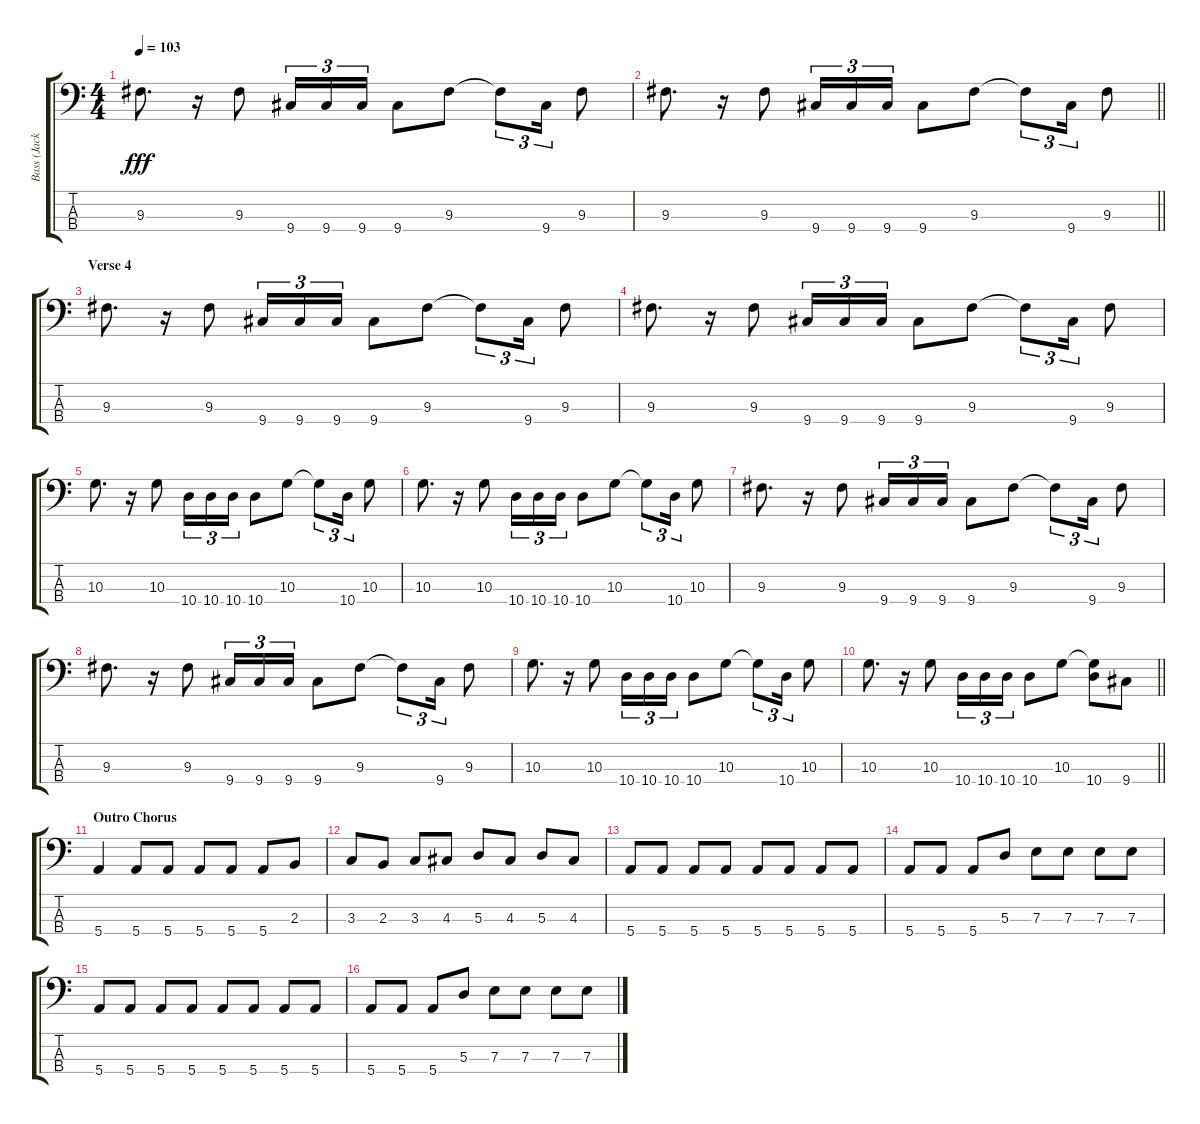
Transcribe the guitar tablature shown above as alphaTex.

\track ("Bass (Jack Casady)" "Bass (Jack") {instrument electricbassfinger}
\staff {score tabs}
\tuning (G2 D2 A1 E1) {hide}
\ts (4 4)
\tempo 103
\clef f4
\ks c
9.3.8{d dy fff} r.16 9.3.8 9.4.16{tu (3 2)} 9.4.16{tu (3 2)} 9.4.16{tu (3 2)} 9.4.8 9.3.8 9.3{t}.8{tu (3 2)} 9.4.16{tu (3 2)} 9.3.8 |
\barLineRight lightlight
9.3.8{d} r.16 9.3.8 9.4.16{tu (3 2)} 9.4.16{tu (3 2)} 9.4.16{tu (3 2)} 9.4.8 9.3.8 9.3{t}.8{tu (3 2)} 9.4.16{tu (3 2)} 9.3.8 |
\section ("" "Verse 4")
9.3.8{d} r.16 9.3.8 9.4.16{tu (3 2)} 9.4.16{tu (3 2)} 9.4.16{tu (3 2)} 9.4.8 9.3.8 9.3{t}.8{tu (3 2)} 9.4.16{tu (3 2)} 9.3.8 |
9.3.8{d} r.16 9.3.8 9.4.16{tu (3 2)} 9.4.16{tu (3 2)} 9.4.16{tu (3 2)} 9.4.8 9.3.8 9.3{t}.8{tu (3 2)} 9.4.16{tu (3 2)} 9.3.8 |
10.3.8{d} r.16 10.3.8 10.4.16{tu (3 2)} 10.4.16{tu (3 2)} 10.4.16{tu (3 2)} 10.4.8 10.3.8 10.3{t}.8{tu (3 2)} 10.4.16{tu (3 2)} 10.3.8 |
10.3.8{d} r.16 10.3.8 10.4.16{tu (3 2)} 10.4.16{tu (3 2)} 10.4.16{tu (3 2)} 10.4.8 10.3.8 10.3{t}.8{tu (3 2)} 10.4.16{tu (3 2)} 10.3.8 |
9.3.8{d} r.16 9.3.8 9.4.16{tu (3 2)} 9.4.16{tu (3 2)} 9.4.16{tu (3 2)} 9.4.8 9.3.8 9.3{t}.8{tu (3 2)} 9.4.16{tu (3 2)} 9.3.8 |
9.3.8{d} r.16 9.3.8 9.4.16{tu (3 2)} 9.4.16{tu (3 2)} 9.4.16{tu (3 2)} 9.4.8 9.3.8 9.3{t}.8{tu (3 2)} 9.4.16{tu (3 2)} 9.3.8 |
10.3.8{d} r.16 10.3.8 10.4.16{tu (3 2)} 10.4.16{tu (3 2)} 10.4.16{tu (3 2)} 10.4.8 10.3.8 10.3{t}.8{tu (3 2)} 10.4.16{tu (3 2)} 10.3.8 |
\barLineRight lightlight
10.3.8{d} r.16 10.3.8 10.4.16{tu (3 2)} 10.4.16{tu (3 2)} 10.4.16{tu (3 2)} 10.4.8 10.3.8 (10.3{t} 10.4).8 9.4.8 |
\section ("" "Outro Chorus")
5.4.4 5.4.8 5.4.8 5.4.8 5.4.8 5.4.8 2.3.8 |
3.3.8 2.3.8 3.3.8 4.3.8 5.3.8 4.3.8 5.3.8 4.3.8 |
5.4.8 5.4.8 5.4.8 5.4.8 5.4.8 5.4.8 5.4.8 5.4.8 |
5.4.8 5.4.8 5.4.8 5.3.8 7.3.8 7.3.8 7.3.8 7.3.8 |
5.4.8 5.4.8 5.4.8 5.4.8 5.4.8 5.4.8 5.4.8 5.4.8 |
5.4.8 5.4.8 5.4.8 5.3.8 7.3.8 7.3.8 7.3.8 7.3.8
